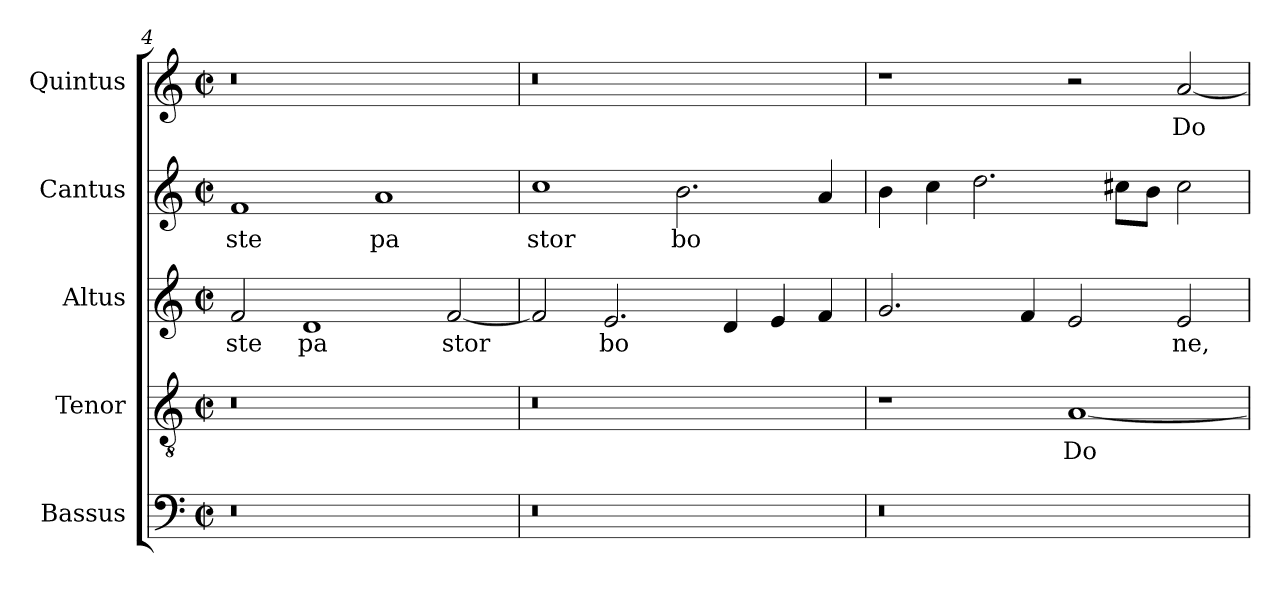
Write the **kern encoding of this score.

**kern	**kern	**text	**kern	**text	**kern	**text	**kern	**text
*part5	*part4	*part4	*part3	*part3	*part2	*part2	*part1	*part1
*staff5	*staff4	*staff4	*staff3	*staff3	*staff2	*staff2	*staff1	*staff1
*I"Bassus	*I"Tenor	*	*I"Altus	*	*I"Cantus	*	*I"Quintus	*
*clefF4	*clefGv2	*	*clefG2	*	*clefG2	*	*clefG2	*
*M2/2	*M2/2	*	*M2/2	*	*M2/2	*	*M2/2	*
*met(c|)	*met(c|)	*	*met(c|)	*	*met(c|)	*	*met(c|)	*
=4	=4	=4	=4	=4	=4	=4	=4	=4
!	!	!	!	!LO:LY:b:cj	!	!LO:LY:b:cj	!	!
0r	0r	.	2f/	ste	1f	ste	0r	.
!	!	!	!	!LO:LY:b:cj	!	!	!	!
.	.	.	1d	pa	.	.	.	.
!	!	!	!	!	!	!LO:LY:b:cj	!	!
.	.	.	.	.	1a	pa	.	.
!	!	!	!	!LO:LY:b	!	!	!	!
.	.	.	[<2f/	stor	.	.	.	.
=5	=5	=5	=5	=5	=5	=5	=5	=5
!	!	!	!	!	!	!LO:LY:b:cj	!	!
0r	0r	.	2f/]	.	1cc	stor	0r	.
!	!	!	!	!LO:LY:b:cj	!	!	!	!
.	.	.	2.e/	bo	.	.	.	.
!	!	!	!	!	!	!LO:LY:b:cj	!	!
.	.	.	.	.	2.b\	bo	.	.
.	.	.	4d/	.	.	.	.	.
.	.	.	4e/	.	.	.	.	.
.	.	.	4f/	.	4a/	.	.	.
=6	=6	=6	=6	=6	=6	=6	=6	=6
0r	1r	.	2.g/	.	4b\	.	1r	.
.	.	.	.	.	4cc\	.	.	.
.	.	.	.	.	2.dd\	.	.	.
.	.	.	4f/	.	.	.	.	.
!	!	!LO:LY:b:cj	!	!	!	!	!	!
.	[>1A	Do	2e/	.	.	.	2r	.
.	.	.	.	.	8cc#\L	.	.	.
.	.	.	.	.	8b\J	.	.	.
!	!	!	!	!LO:LY:b:cj	!	!	!	!LO:LY:b
.	.	.	2e/	ne,	2cc#\	.	[>2a/	Do
=	=	=	=	=	=	=	=	=
*-	*-	*-	*-	*-	*-	*-	*-	*-
